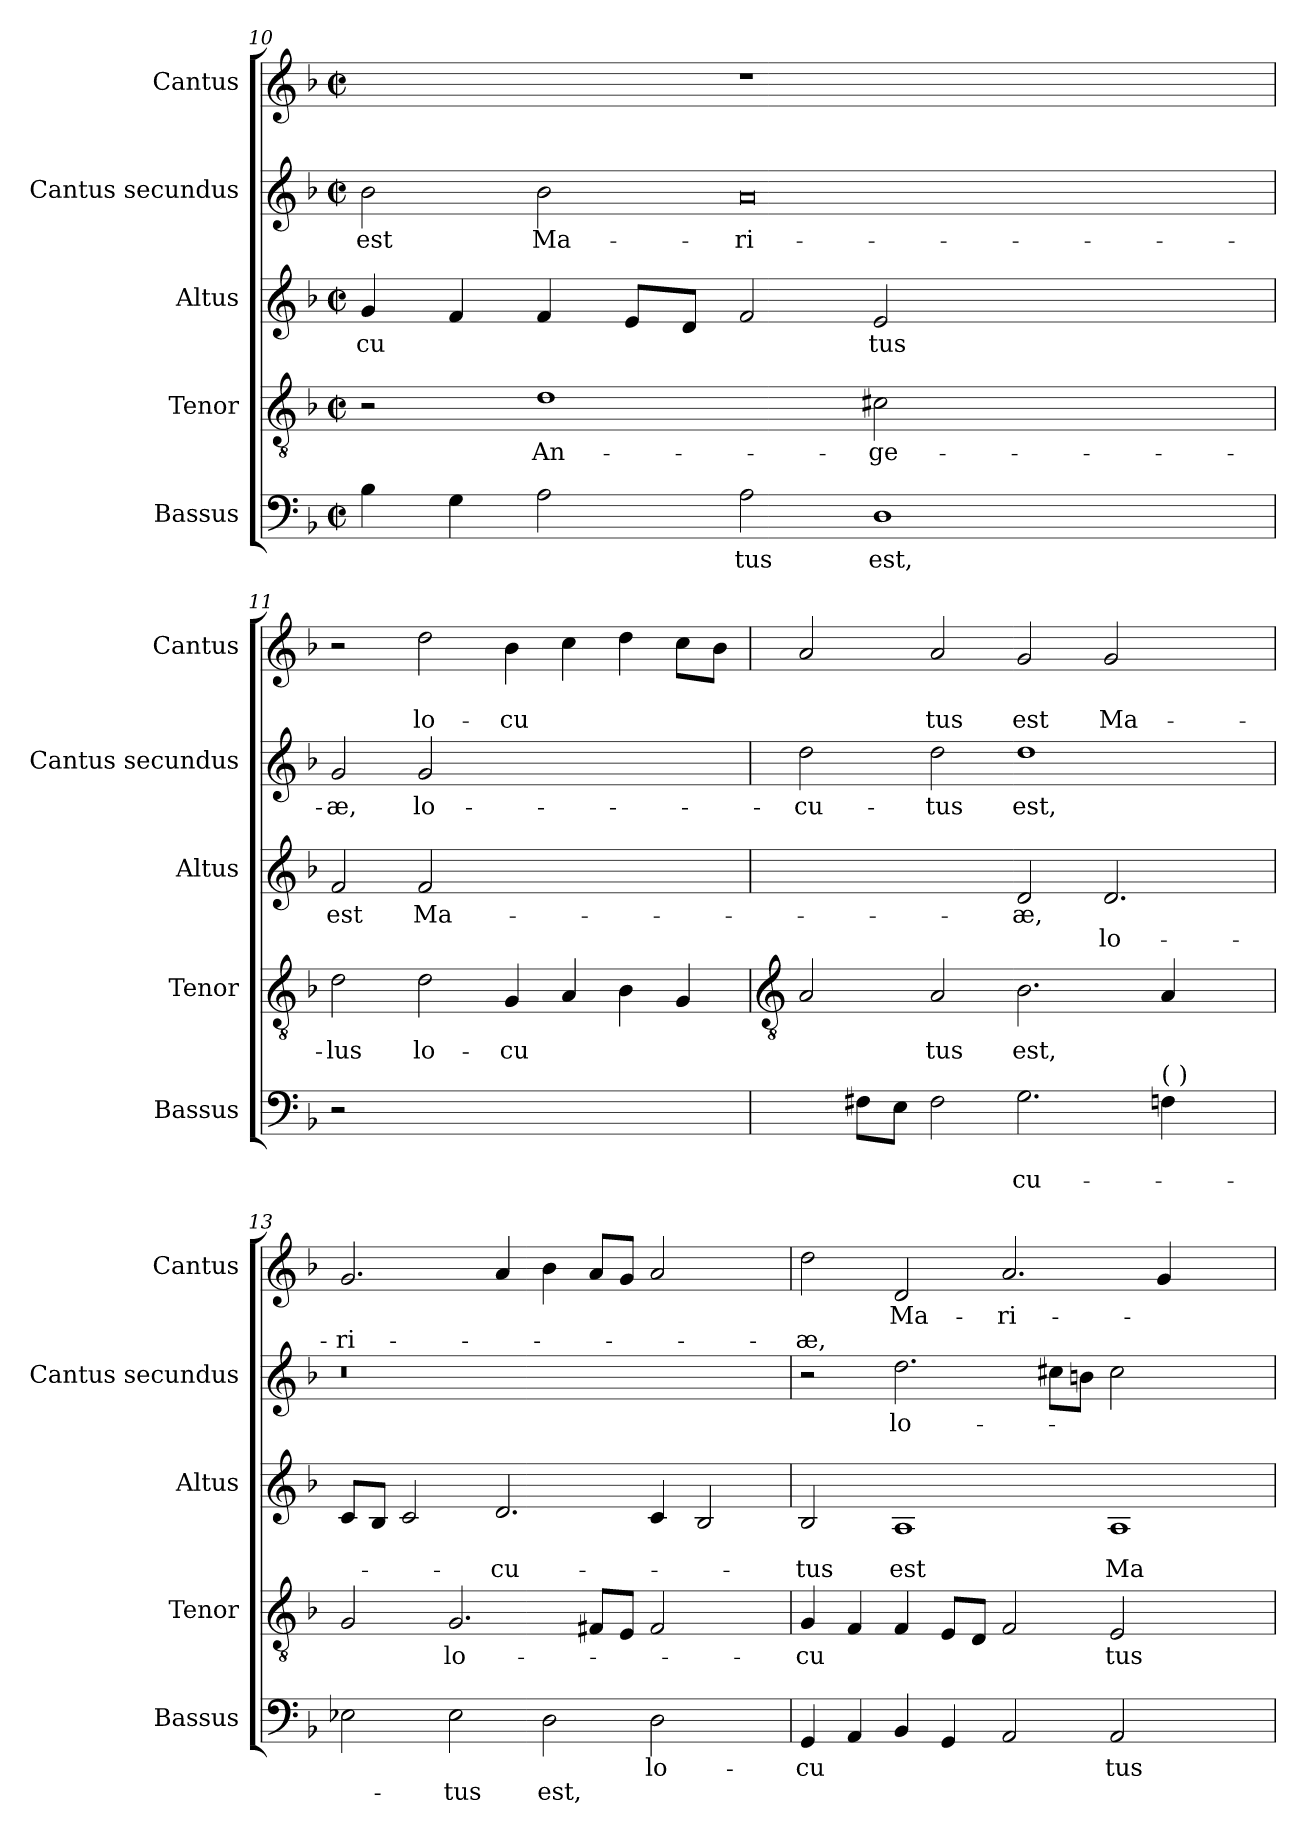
**kern	**text	**text	**kern	**text	**kern	**text	**text	**kern	**text	**kern	**text	**text
*part5	*part5	*part5	*part4	*part4	*part3	*part3	*part3	*part2	*part2	*part1	*part1	*part1
*staff5	*staff5	*staff5	*staff4	*staff4	*staff3	*staff3	*staff3	*staff2	*staff2	*staff1	*staff1	*staff1
*I"Bassus	*	*	*I"Tenor	*	*I"Altus	*	*	*I"Cantus secundus	*	*I"Cantus	*	*
*I'Bassus	*	*	*I'Tenor	*	*I'Altus	*	*	*I'Cantus secundus	*	*I'Cantus	*	*
*clefF4	*	*	*clefGv2	*	*clefG2	*	*	*clefG2	*	*clefG2	*	*
*k[b-]	*	*	*k[b-]	*	*k[b-]	*	*	*k[b-]	*	*k[b-]	*	*
*F:	*	*	*F:	*	*F:	*	*	*F:	*	*F:	*	*
*M4/2	*	*	*M4/2	*	*M4/2	*	*	*M4/2	*	*M4/2	*	*
*met(c|)	*	*	*met(c|)	*	*met(c|)	*	*	*met(c|)	*	*met(c|)	*	*
=10	=10	=10	=10	=10	=10	=10	=10	=10	=10	=10	=10	=10
!	!	!	!	!	!	!LO:LY:b	!	!	!LO:LY:b	!	!	!
4B-	.	.	2r	.	4g	-cu	.	2b-	est	2.ddyy_	.	.
4G	.	.	.	.	4f	.	.	.	.	.	.	.
!	!	!	!	!LO:LY:b	!	!	!	!	!LO:LY:b	!	!	!
2A	.	.	1d	An-	4f	.	.	2b-	Ma-	.	.	.
.	.	.	.	.	8eL	.	.	.	.	4ddyy]	.	.
.	.	.	.	.	8dJ	.	.	.	.	.	.	.
!	!LO:LY:b	!	!	!	!	!	!	!	!LO:LY:b	!	!	!
2A	tus	.	.	.	2f	.	.	0a	-ri-	1r	.	.
!	!LO:LY:b	!	!	!LO:LY:b	!	!LO:LY:b	!	!	!	!	!	!
1D	est,	.	2c#X	-ge-	2e	tus	.	.	.	.	.	.
.	.	.	1ryy	.	1ryy	.	.	.	.	1ryy	.	.
2ryy	.	.	.	.	.	.	.	.	.	.	.	.
=11	=11	=11	=11	=11	=11	=11	=11	=11	=11	=11	=11	=11
!	!	!	!	!LO:LY:b	!	!LO:LY:b	!	!	!LO:LY:b	!	!	!
2r	.	.	2d	-lus	2f	est	.	2g	-æ,	2r	.	.
!	!	!LO:LY:b	!	!LO:LY:b	!	!LO:LY:b	!	!	!LO:LY:b	!	!	!LO:LY:b
[2Gyy	.	lo-	2d	lo-	2f	Ma-	.	2g	lo-	2dd	.	lo-
!	!	!	!	!LO:LY:b	!	!LO:LY:b	!	!	!	!	!	!LO:LY:b
1ryy	.	.	4G	-cu	[1dyy	-ri-	.	1ryy	.	4b-	.	-cu
.	.	.	4A	.	.	.	.	.	.	4cc	.	.
.	.	.	4B-	.	.	.	.	.	.	4dd	.	.
.	.	.	4G	.	.	.	.	.	.	8ccL	.	.
.	.	.	.	.	.	.	.	.	.	8b-J	.	.
!!LO:LB:g=z
=12	=12	=12	=12	=12	=12	=12	=12	=12	=12	=12	=12	=12
*	*	*	*clefGv2	*	*	*	*	*	*	*	*	*
!	!	!	!	!	!	!	!	!	!LO:LY:b	!	!	!
4Gyy]	.	.	2A	.	1dyy]	.	.	2dd	-cu-	2a	.	.
8F#XL	.	.	.	.	.	.	.	.	.	.	.	.
8EJ	.	.	.	.	.	.	.	.	.	.	.	.
!	!	!	!	!LO:LY:b	!	!	!	!	!LO:LY:b	!	!	!LO:LY:b
2F#	.	.	2A	tus	.	.	.	2dd	-tus	2a	.	tus
!	!	!LO:LY:b	!	!LO:LY:b	!	!LO:LY:b	!	!	!LO:LY:b	!	!	!LO:LY:b
2.G	.	-cu-	2.B-	est,	2d	-æ,	.	1dd	est,	2g	.	est
!	!	!	!	!	!	!	!LO:LY:b	!	!	!	!	!LO:LY:b
.	.	.	.	.	2.d	.	lo-	.	.	2g	.	Ma-
!LO:TX:a:t=(  )	!	!	!	!	!	!	!	!	!	!	!	!
4F	.	.	4A	.	.	.	.	.	.	.	.	.
4ryy	.	.	4ryy	.	.	.	.	4ryy	.	4ryy	.	.
=13	=13	=13	=13	=13	=13	=13	=13	=13	=13	=13	=13	=13
!	!	!	!	!	!	!	!	!	!	!	!	!LO:LY:b
2E-X	.	.	2G	.	8cL	.	.	0r	.	2.g	.	-ri-
.	.	.	.	.	8B-J	.	.	.	.	.	.	.
.	.	.	.	.	2c	.	.	.	.	.	.	.
!	!	!LO:LY:b	!	!LO:LY:b	!	!	!	!	!	!	!	!
2E-	.	-tus	2.G	lo-	.	.	.	.	.	.	.	.
!	!	!	!	!	!	!	!LO:LY:b	!	!	!	!	!
.	.	.	.	.	2.d	.	-cu-	.	.	4a	.	.
!	!	!LO:LY:b	!	!	!	!	!	!	!	!	!	!
2D	.	est,	.	.	.	.	.	.	.	4b-	.	.
.	.	.	8F#XL	.	.	.	.	.	.	8aL	.	.
.	.	.	8EJ	.	.	.	.	.	.	8gJ	.	.
!	!LO:LY:b	!	!	!	!	!	!	!	!	!	!	!
2D	lo-	.	2F#	.	4c	.	.	.	.	2a	.	.
.	.	.	.	.	2B-	.	.	.	.	.	.	.
4ryy	.	.	4ryy	.	.	.	.	4ryy	.	4ryy	.	.
=14	=14	=14	=14	=14	=14	=14	=14	=14	=14	=14	=14	=14
!	!LO:LY:b	!	!	!LO:LY:b	!	!	!LO:LY:b	!	!	!	!	!LO:LY:b
4GG	-cu	.	4G	-cu	2B-	.	-tus	2r	.	2dd	.	-æ,
4AA	.	.	4F	.	.	.	.	.	.	.	.	.
!	!	!	!	!	!	!	!LO:LY:b	!	!LO:LY:b	!	!LO:LY:b	!
4BB-	.	.	4F	.	1A	.	est	2.dd	lo-	2d	Ma-	.
4GG	.	.	8EL	.	.	.	.	.	.	.	.	.
.	.	.	8DJ	.	.	.	.	.	.	.	.	.
!	!	!	!	!	!	!	!	!	!	!	!LO:LY:b	!
2AA	.	.	2F	.	.	.	.	.	.	2.a	-ri-	.
.	.	.	.	.	.	.	.	8cc#XL	.	.	.	.
.	.	.	.	.	.	.	.	8bJ	.	.	.	.
!	!LO:LY:b	!	!	!LO:LY:b	!	!	!LO:LY:b	!	!	!	!	!
2AA	tus	.	2E	tus	1A	.	Ma-	2cc#	.	.	.	.
.	.	.	.	.	.	.	.	.	.	4g	.	.
2ryy	.	.	2ryy	.	.	.	.	2ryy	.	2ryy	.	.
=	=	=	=	=	=	=	=	=	=	=	=	=
*-	*-	*-	*-	*-	*-	*-	*-	*-	*-	*-	*-	*-
